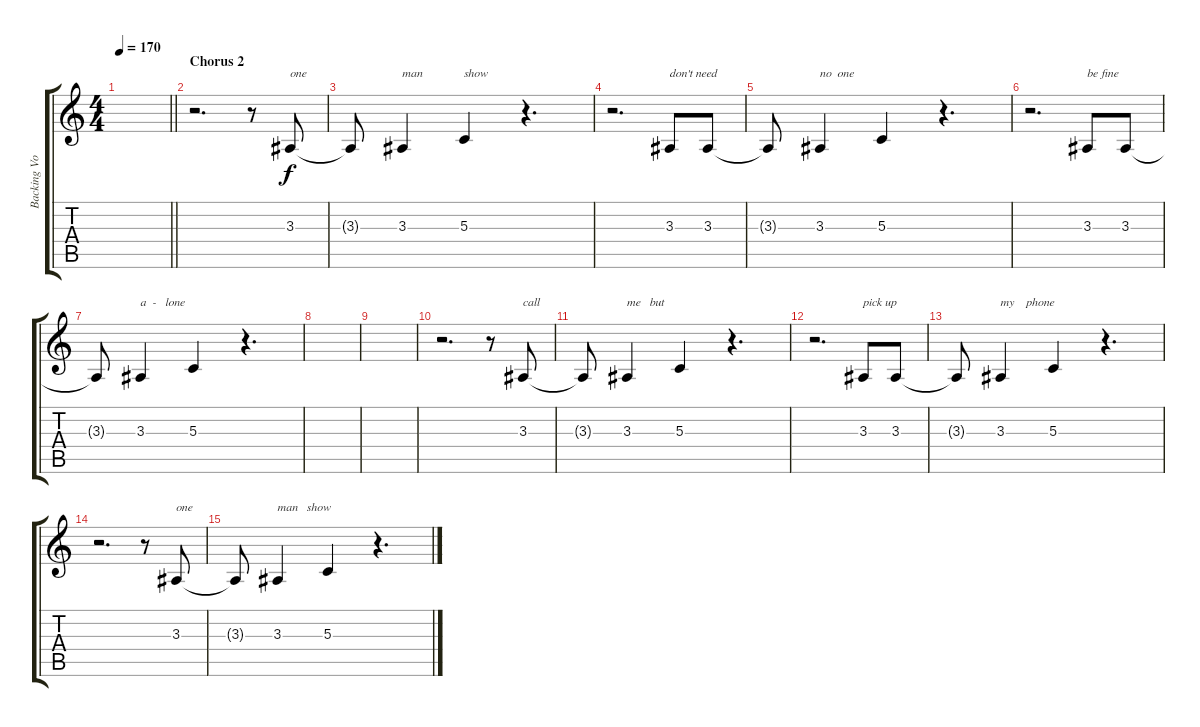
\track ("Backing Vocals" "Backing Vo") {instrument lead6voice}
\staff {score tabs}
\tuning (E4 B3 G3 D3 A2 E2) {hide}
\ts (4 4)
\tempo 170
\clef g2
\barLineRight lightlight
\ks c
|
\section ("" "Chorus 2")
r.2{d} r.8 3.3.8{txt "one"} |
3.3{t}.8 3.3.4{txt "man"} 5.3.4{txt "show"} r.4{d} |
r.2{d} 3.3.8{txt "don't need"} 3.3.8 |
3.3{t}.8 3.3.4{txt "no  one"} 5.3.4 r.4{d} |
r.2{d} 3.3.8{txt "be fine"} 3.3.8 |
3.3{t}.8 3.3.4{txt "a  -   lone"} 5.3.4 r.4{d} |
|
|
r.2{d} r.8 3.3.8{txt "call"} |
3.3{t}.8 3.3.4{txt "me   but"} 5.3.4 r.4{d} |
r.2{d} 3.3.8{txt "pick up"} 3.3.8 |
3.3{t}.8 3.3.4{txt "my    phone"} 5.3.4 r.4{d} |
r.2{d} r.8 3.3.8{txt "one"} |
3.3{t}.8 3.3.4{txt "man   show"} 5.3.4 r.4{d}
